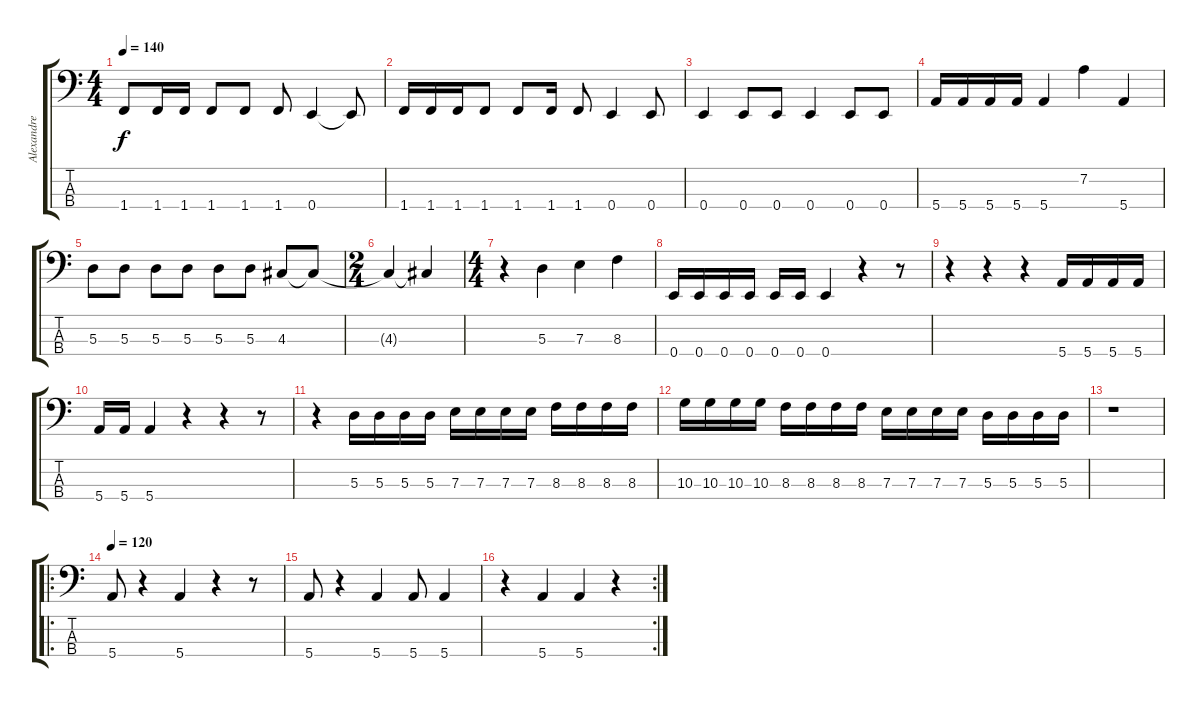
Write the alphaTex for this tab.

\track ("Alexandre " "Alexandre ") {instrument electricbassfinger}
\staff {score tabs}
\tuning (G2 D2 A1 E1) {hide}
\ts (4 4)
\tempo 140
\clef f4
\ks c
1.4.8{dy f} 1.4.16 1.4.16 1.4.8 1.4.8 1.4.8 0.4.4 0.4{t}.8 |
1.4.16 1.4.16 1.4.16 1.4.8 1.4.8 1.4.16 1.4.8 0.4.4 0.4.8 |
0.4.4 0.4.8 0.4.8 0.4.4 0.4.8 0.4.8 |
5.4.16 5.4.16 5.4.16 5.4.16 5.4.4 7.2.4 5.4.4 |
5.3.8 5.3.8 5.3.8 5.3.8 5.3.8 5.3.8 4.3.8 4.3{t}.8 |
\ts (2 4)
4.3{t}.4 4.3{t}.4 |
\ts (4 4)
r.4 5.3.4 7.3.4 8.3.4 |
0.4.16 0.4.16 0.4.16 0.4.16 0.4.16 0.4.16 0.4.4 r.4 r.8 |
r.4 r.4 r.4 5.4.16 5.4.16 5.4.16 5.4.16 |
5.4.16 5.4.16 5.4.4 r.4 r.4 r.8 |
r.4 5.3.16 5.3.16 5.3.16 5.3.16 7.3.16 7.3.16 7.3.16 7.3.16 8.3.16 8.3.16 8.3.16 8.3.16 |
10.3.16 10.3.16 10.3.16 10.3.16 8.3.16 8.3.16 8.3.16 8.3.16 7.3.16 7.3.16 7.3.16 7.3.16 5.3.16 5.3.16 5.3.16 5.3.16 |
r.1 |
\ro
\tempo 120
5.4.8 r.4 5.4.4 r.4 r.8 |
5.4.8 r.4 5.4.4 5.4.8 5.4.4 |
\rc 2
r.4 5.4.4 5.4.4 r.4
